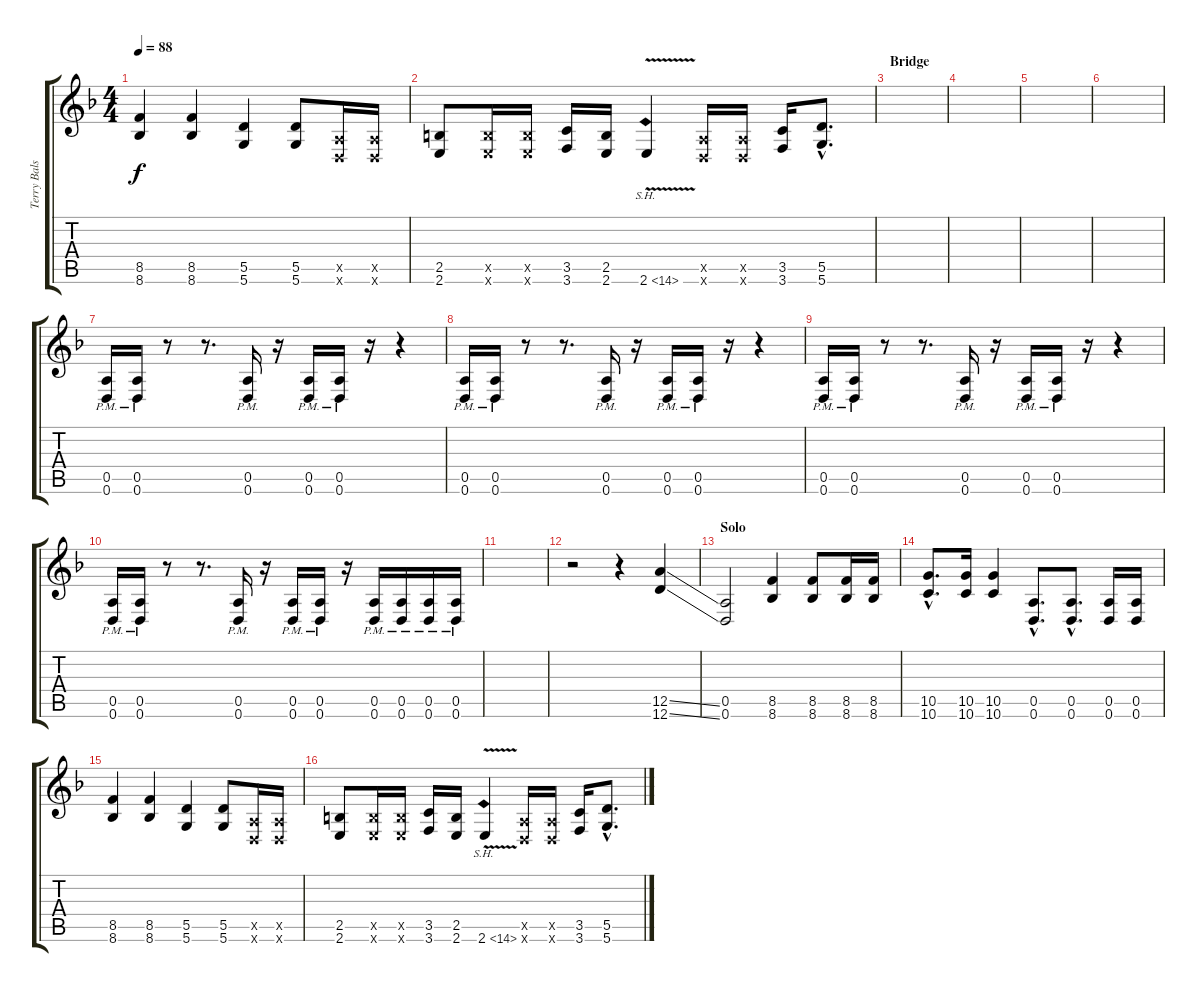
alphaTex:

\track ("Terry Balsamo" "Terry Bals") {instrument distortionguitar}
\staff {score tabs}
\tuning (E4 B3 G3 D3 A2 D2) {hide}
\ts (4 4)
\tempo 88
\clef g2
\ks f
(8.5 8.6).4{dy f} (8.5 8.6).4 (5.5 5.6).4 (5.5 5.6).8 (0.5{x} 0.6{x}).16 (0.5{x} 0.6{x}).16 |
(2.5 2.6).8 (2.5{x} 2.6{x}).16 (2.5{x} 2.6{x}).16 (3.5 3.6).16 (2.5 2.6).16 2.6{sh 12 v}.4 (0.5{x} 0.6{x}).16 (0.5{x} 0.6{x}).16 (3.5 3.6).16 (5.5{hac} 5.6{hac}).8{d} |
\section ("" "Bridge")
|
|
|
|
(0.5{pm} 0.6{pm}).16 (0.5{pm} 0.6{pm}).16 r.8 r.8{d} (0.5{pm} 0.6{pm}).16 r.16 (0.5{pm} 0.6{pm}).16 (0.5{pm} 0.6{pm}).16 r.16 r.4 |
(0.5{pm} 0.6{pm}).16 (0.5{pm} 0.6{pm}).16 r.8 r.8{d} (0.5{pm} 0.6{pm}).16 r.16 (0.5{pm} 0.6{pm}).16 (0.5{pm} 0.6{pm}).16 r.16 r.4 |
(0.5{pm} 0.6{pm}).16 (0.5{pm} 0.6{pm}).16 r.8 r.8{d} (0.5{pm} 0.6{pm}).16 r.16 (0.5{pm} 0.6{pm}).16 (0.5{pm} 0.6{pm}).16 r.16 r.4 |
(0.5{pm} 0.6{pm}).16 (0.5{pm} 0.6{pm}).16 r.8 r.8{d} (0.5{pm} 0.6{pm}).16 r.16 (0.5{pm} 0.6{pm}).16 (0.5{pm} 0.6{pm}).16 r.16 (0.5{pm} 0.6{pm}).16 (0.5{pm} 0.6{pm}).16 (0.5{pm} 0.6{pm}).16 (0.5{pm} 0.6{pm}).16 |
|
r.2 r.4 (12.5{ss} 12.6{ss}).4 |
\section ("" "Solo")
(0.5 0.6).2 (8.5 8.6).4 (8.5 8.6).8 (8.5 8.6).16 (8.5 8.6).16 |
(10.5{hac} 10.6{hac}).8{d} (10.5 10.6).16 (10.5 10.6).4 (0.5{hac} 0.6{hac}).8{d} (0.5{hac} 0.6{hac}).8{d} (0.5 0.6).16 (0.5 0.6).16 |
(8.5 8.6).4 (8.5 8.6).4 (5.5 5.6).4 (5.5 5.6).8 (0.5{x} 0.6{x}).16 (0.5{x} 0.6{x}).16 |
(2.5 2.6).8 (2.5{x} 2.6{x}).16 (2.5{x} 2.6{x}).16 (3.5 3.6).16 (2.5 2.6).16 2.6{sh 12 v}.4 (0.5{x} 0.6{x}).16 (0.5{x} 0.6{x}).16 (3.5 3.6).16 (5.5{hac} 5.6{hac}).8{d}
